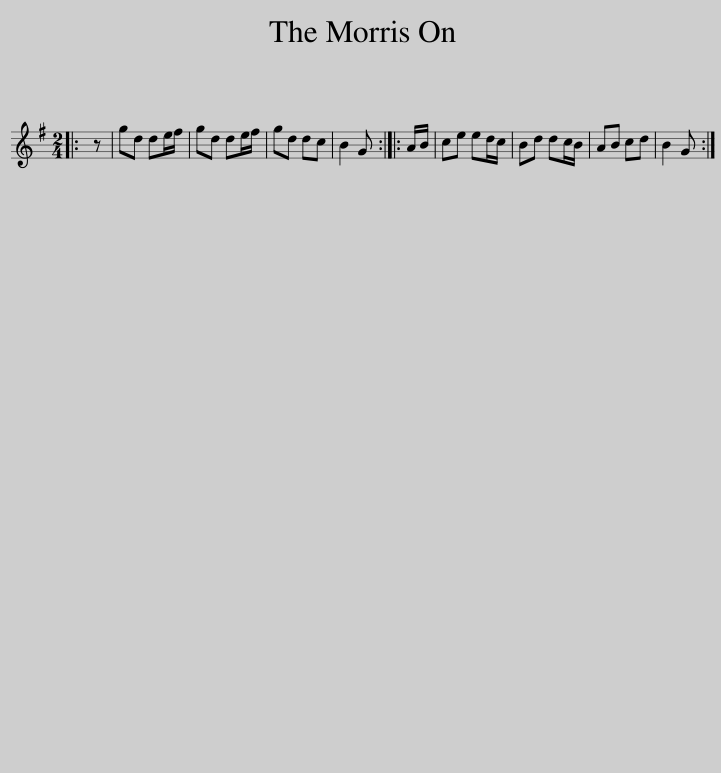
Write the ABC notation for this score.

X:1
L:1/8
M:2/4
I:linebreak $
K:G
V:1 treble
V:1
|: z | gd de/f/ | gd de/f/ | gd dc | B2 G :: %5
 A/B/ | ce ed/c/ | Bd dc/B/ | AB cd | B2 G :| %10
